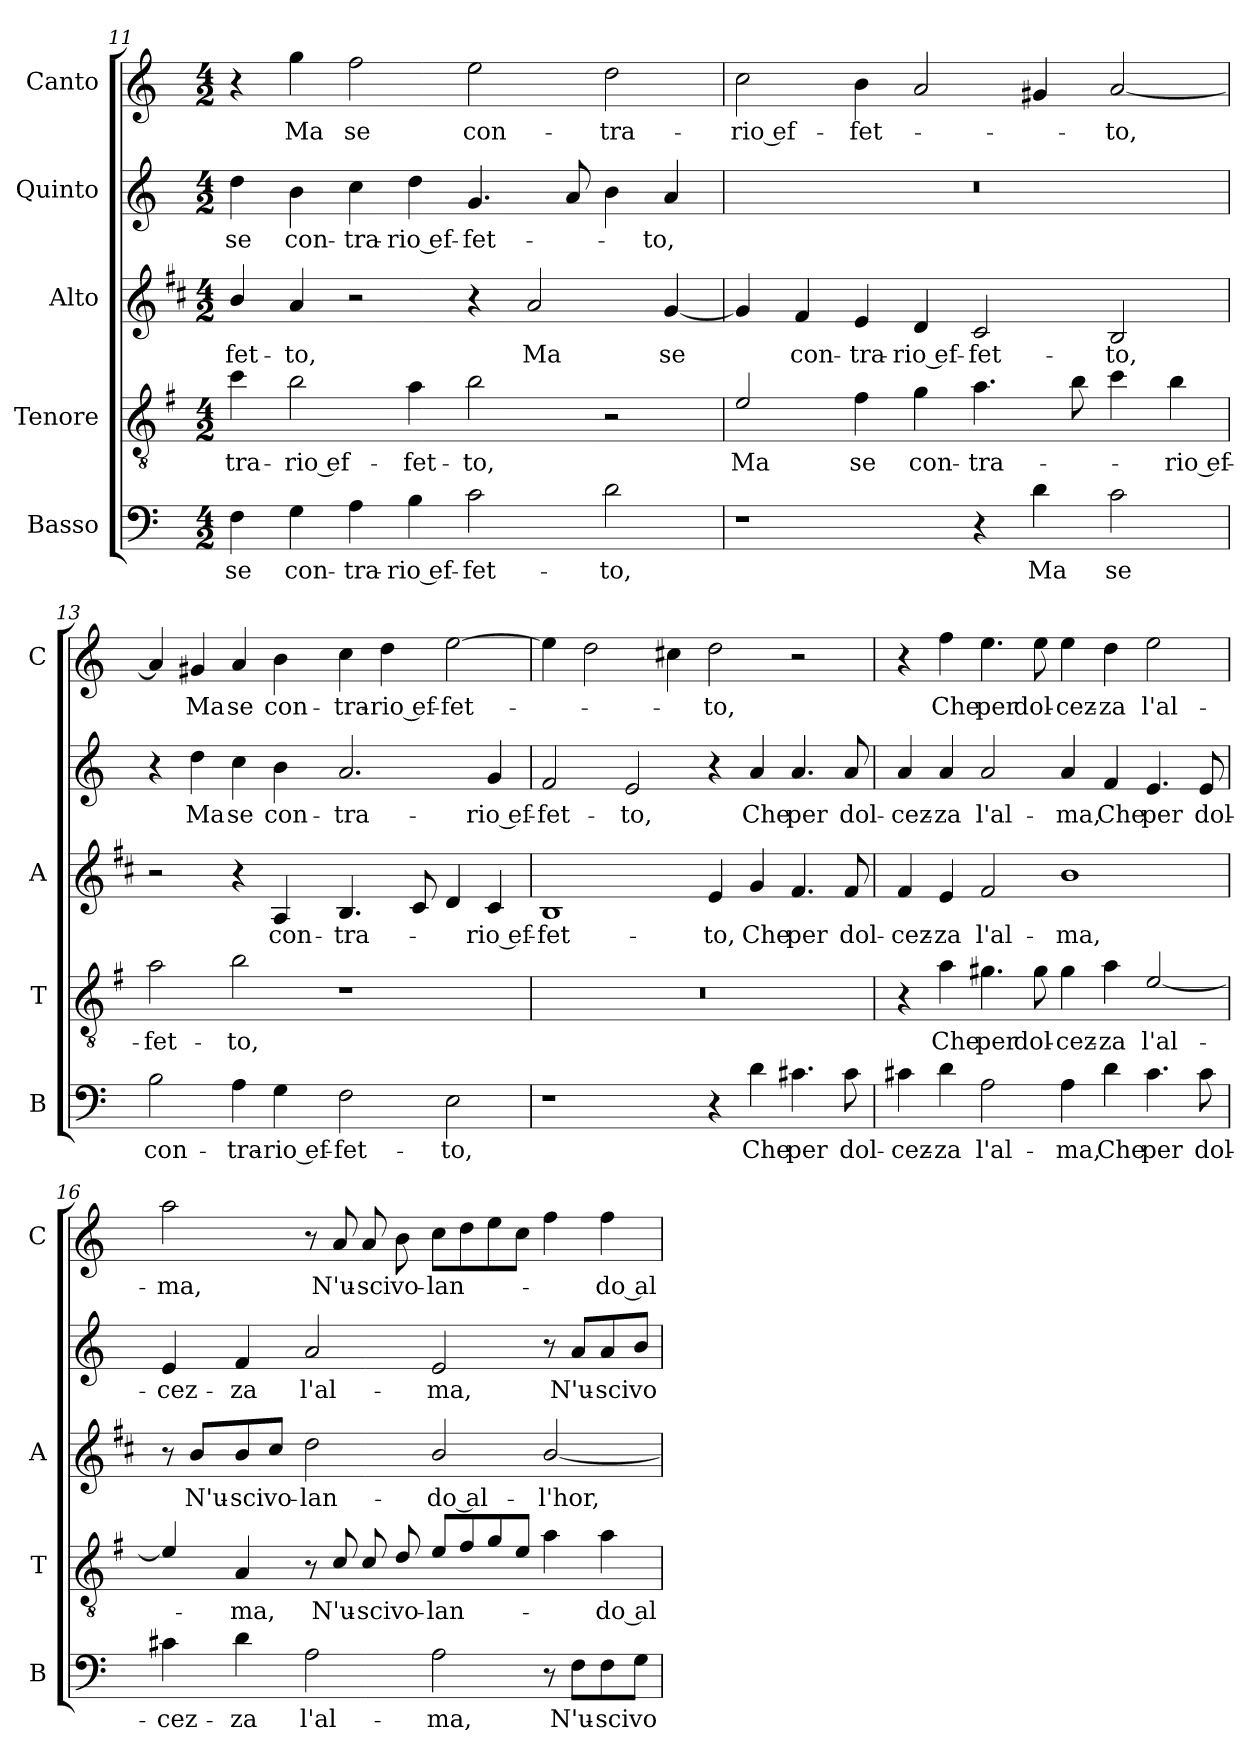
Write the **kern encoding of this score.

**kern	**text	**kern	**text	**kern	**text	**kern	**text	**kern	**text
*part5	*part5	*part4	*part4	*part3	*part3	*part2	*part2	*part1	*part1
*staff5	*staff5	*staff4	*staff4	*staff3	*staff3	*staff2	*staff2	*staff1	*staff1
*I"Basso	*	*I"Tenore	*	*I"Alto	*	*I"Quinto	*	*I"Canto	*
*I'B	*	*I'T	*	*I'A	*	*	*	*I'C	*
!!LO:PB:g=z
*clefF4	*	*clefGv2	*	*clefG2	*	*clefG2	*	*clefG2	*
*	*	*ITrd4c7	*	*ITrd1c2	*	*	*	*	*
*k[]	*	*k[]	*	*k[]	*	*k[]	*	*k[]	*
*C:	*	*C:	*	*C:	*	*C:	*	*C:	*
*M4/2	*	*M4/2	*	*M4/2	*	*M4/2	*	*M4/2	*
=11	=11	=11	=11	=11	=11	=11	=11	=11	=11
!	!LO:LY:b	!	!LO:LY:b	!	!LO:LY:b	!	!LO:LY:b	!	!
4F\	se	4f\	-tra-	4a/	-fet-	4dd\	se	4r	.
!	!LO:LY:b	!	!LO:LY:b	!	!LO:LY:b	!	!LO:LY:b	!	!LO:LY:b
4G\	con-	2e\	-rio ef-	4g/	-to,	4b\	con-	4gg\	Ma
!	!LO:LY:b	!	!	!	!	!	!LO:LY:b	!	!LO:LY:b
4A\	-tra-	.	.	2r	.	4cc\	-tra-	2ff\	se
!	!LO:LY:b	!	!LO:LY:b	!	!	!	!LO:LY:b	!	!
4B\	-rio ef-	4d\	-fet-	.	.	4dd\	-rio ef-	.	.
!	!LO:LY:b	!	!LO:LY:b	!	!	!	!LO:LY:b	!	!LO:LY:b
2c\	-fet-	2e\	-to,	4r	.	4.g/	-fet-	2ee\	con-
!	!	!	!	!	!LO:LY:b	!	!	!	!
.	.	.	.	2g/	Ma	.	.	.	.
.	.	.	.	.	.	8a/	.	.	.
!	!LO:LY:b	!	!	!	!	!	!	!	!LO:LY:b
2d\	-to,	2r	.	.	.	4b\	.	2dd\	-tra-
!	!	!	!	!	!LO:LY:b	!	!LO:LY:b	!	!
.	.	.	.	[4f/	se	4a/	-to,	.	.
=12	=12	=12	=12	=12	=12	=12	=12	=12	=12
!	!	!	!LO:LY:b	!	!	!	!	!	!LO:LY:b
1r	.	2A/	Ma	4f/]	.	0r	.	2cc\	-rio ef-
!	!	!	!	!	!LO:LY:b	!	!	!	!
.	.	.	.	4e/	con-	.	.	.	.
!	!	!	!LO:LY:b	!	!LO:LY:b	!	!	!	!LO:LY:b
.	.	4B\	se	4d/	-tra-	.	.	4b\	-fet-
!	!	!	!LO:LY:b	!	!LO:LY:b	!	!	!	!
.	.	4c\	con-	4c/	-rio ef-	.	.	2a/	.
!	!	!	!LO:LY:b	!	!LO:LY:b	!	!	!	!
4r	.	4.d\	-tra-	2B/	-fet-	.	.	.	.
!	!LO:LY:b	!	!	!	!	!	!	!	!
4d\	Ma	.	.	.	.	.	.	4g#X/	.
.	.	8e\	.	.	.	.	.	.	.
!	!LO:LY:b	!	!	!	!LO:LY:b	!	!	!	!LO:LY:b
2c\	se	4f\	.	2A/	-to,	.	.	[2a/	-to,
!	!	!	!LO:LY:b	!	!	!	!	!	!
.	.	4e\	-rio ef-	.	.	.	.	.	.
=13	=13	=13	=13	=13	=13	=13	=13	=13	=13
!	!LO:LY:b	!	!LO:LY:b	!	!	!	!	!	!
2B\	con-	2d\	-fet-	2r	.	4r	.	4a/]	.
!	!	!	!	!	!	!	!LO:LY:b	!	!LO:LY:b
.	.	.	.	.	.	4dd\	Ma	4g#X/	Ma
!	!LO:LY:b	!	!LO:LY:b	!	!	!	!LO:LY:b	!	!LO:LY:b
4A\	-tra-	2e\	-to,	4r	.	4cc\	se	4a/	se
!	!LO:LY:b	!	!	!	!LO:LY:b	!	!LO:LY:b	!	!LO:LY:b
4G\	-rio ef-	.	.	4G/	con-	4b\	con-	4b\	con-
!	!LO:LY:b	!	!	!	!LO:LY:b	!	!LO:LY:b	!	!LO:LY:b
2F\	-fet-	1r	.	4.A/	-tra-	2.a/	-tra-	4cc\	-tra-
!	!	!	!	!	!	!	!	!	!LO:LY:b
.	.	.	.	.	.	.	.	4dd\	-rio ef-
.	.	.	.	8B/	.	.	.	.	.
!	!LO:LY:b	!	!	!	!	!	!	!	!LO:LY:b
2E\	-to,	.	.	4c/	.	.	.	[2ee\	-fet-
!	!	!	!	!	!LO:LY:b	!	!LO:LY:b	!	!
.	.	.	.	4B/	-rio ef-	4g/	-rio ef-	.	.
!!LO:LB:g=z
=14	=14	=14	=14	=14	=14	=14	=14	=14	=14
!	!	!	!	!	!LO:LY:b	!	!LO:LY:b	!	!
1r	.	0r	.	1A	-fet-	2f/	-fet-	4ee\]	.
.	.	.	.	.	.	.	.	2dd\	.
!	!	!	!	!	!	!	!LO:LY:b	!	!
.	.	.	.	.	.	2e/	-to,	.	.
.	.	.	.	.	.	.	.	4cc#X\	.
!	!	!	!	!	!LO:LY:b	!	!	!	!LO:LY:b
4r	.	.	.	4d/	-to,	4r	.	2dd\	-to,
!	!LO:LY:b	!	!	!	!LO:LY:b	!	!LO:LY:b	!	!
4d\	Che	.	.	4f/	Che	4a/	Che	.	.
!	!LO:LY:b	!	!	!	!LO:LY:b	!	!LO:LY:b	!	!
4.c#X\	per	.	.	4.e/	per	4.a/	per	2r	.
!	!LO:LY:b	!	!	!	!LO:LY:b	!	!LO:LY:b	!	!
8c#\	dol-	.	.	8e/	dol-	8a/	dol-	.	.
=15	=15	=15	=15	=15	=15	=15	=15	=15	=15
!	!LO:LY:b	!	!	!	!LO:LY:b	!	!LO:LY:b	!	!
4c#X\	-cez-	4r	.	4e/	-cez-	4a/	-cez-	4r	.
!	!LO:LY:b	!	!LO:LY:b	!	!LO:LY:b	!	!LO:LY:b	!	!LO:LY:b
4d\	-za	4d\	Che	4d/	-za	4a/	-za	4ff\	Che
!	!LO:LY:b	!	!LO:LY:b	!	!LO:LY:b	!	!LO:LY:b	!	!LO:LY:b
2A\	l'al-	4.c#X\	per	2e/	l'al-	2a/	l'al-	4.ee\	per
!	!	!	!LO:LY:b	!	!	!	!	!	!LO:LY:b
.	.	8c#\	dol-	.	.	.	.	8ee\	dol-
!	!LO:LY:b	!	!LO:LY:b	!	!LO:LY:b	!	!LO:LY:b	!	!LO:LY:b
4A\	-ma,	4c#\	-cez-	1a	-ma,	4a/	-ma,	4ee\	-cez-
!	!LO:LY:b	!	!LO:LY:b	!	!	!	!LO:LY:b	!	!LO:LY:b
4d\	Che	4d\	-za	.	.	4f/	Che	4dd\	-za
!	!LO:LY:b	!	!LO:LY:b	!	!	!	!LO:LY:b	!	!LO:LY:b
4.c#\	per	[2A/	l'al-	.	.	4.e/	per	2ee\	l'al-
!	!LO:LY:b	!	!	!	!	!	!LO:LY:b	!	!
8c#\	dol-	.	.	.	.	8e/	dol-	.	.
=16	=16	=16	=16	=16	=16	=16	=16	=16	=16
!	!LO:LY:b	!	!	!	!	!	!LO:LY:b	!	!LO:LY:b
4c#X\	-cez-	4A/]	.	8r	.	4e/	-cez-	2aa\	-ma,
!	!	!	!	!	!LO:LY:b	!	!	!	!
.	.	.	.	8a/L	N'u-	.	.	.	.
!	!LO:LY:b	!	!LO:LY:b	!	!LO:LY:b	!	!LO:LY:b	!	!
4d\	-za	4D/	-ma,	8a/	-sci	4f/	-za	.	.
!	!	!	!	!	!LO:LY:b	!	!	!	!
.	.	.	.	8b/J	vo-	.	.	.	.
!	!LO:LY:b	!	!	!	!LO:LY:b	!	!LO:LY:b	!	!
2A\	l'al-	8r	.	2cc\	-lan-	2a/	l'al-	8r	.
!	!	!	!LO:LY:b	!	!	!	!	!	!LO:LY:b
.	.	8F/	N'u-	.	.	.	.	8a/	N'u-
!	!	!	!LO:LY:b	!	!	!	!	!	!LO:LY:b
.	.	8F/	-sci	.	.	.	.	8a/	-sci
!	!	!	!LO:LY:b	!	!	!	!	!	!LO:LY:b
.	.	8G/	vo-	.	.	.	.	8b\	vo-
!	!LO:LY:b	!	!LO:LY:b	!	!LO:LY:b	!	!LO:LY:b	!	!LO:LY:b
2A\	-ma,	8A/L	-lan-	2a/	-do al-	2e/	-ma,	8cc\L	-lan-
.	.	8B/	.	.	.	.	.	8dd\	.
.	.	8c/	.	.	.	.	.	8ee\	.
.	.	8A/J	.	.	.	.	.	8cc\J	.
!	!	!	!	!	!LO:LY:b	!	!	!	!
8r	.	4d\	.	[2a/	-l'hor,	8r	.	4ff\	.
!	!LO:LY:b	!	!	!	!	!	!LO:LY:b	!	!
8F\L	N'u-	.	.	.	.	8a/L	N'u-	.	.
!	!LO:LY:b	!	!LO:LY:b	!	!	!	!LO:LY:b	!	!LO:LY:b
8F\	-sci	4d\	-do al-	.	.	8a/	-sci	4ff\	-do al-
!	!LO:LY:b	!	!	!	!	!	!LO:LY:b	!	!
8G\J	vo-	.	.	.	.	8b/J	vo-	.	.
=	=	=	=	=	=	=	=	=	=
*-	*-	*-	*-	*-	*-	*-	*-	*-	*-
